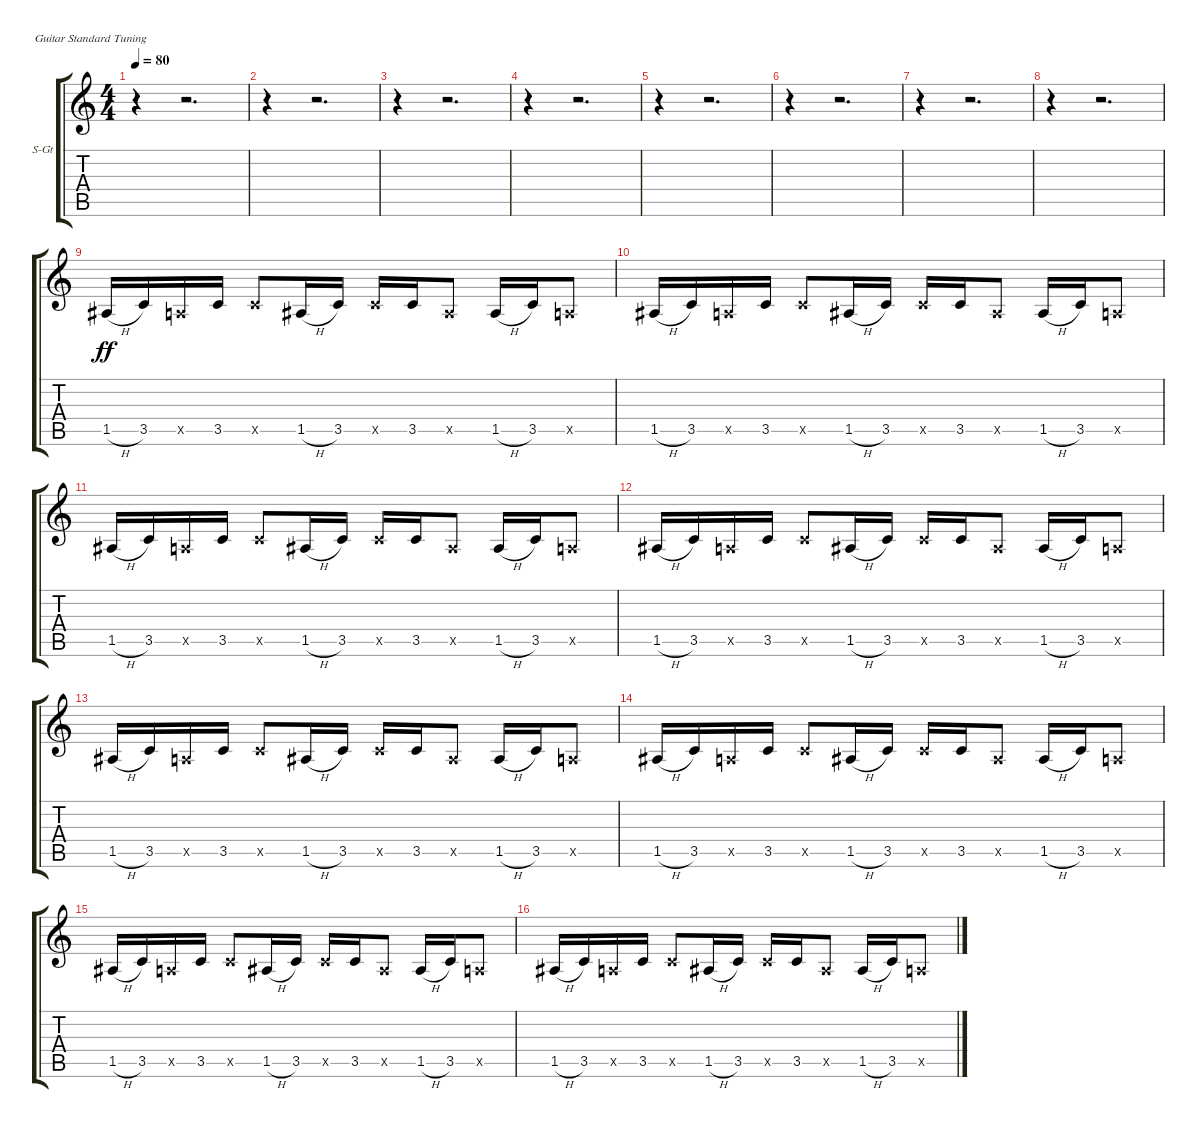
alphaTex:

\bracketExtendMode groupsimilarinstruments
\firstSystemTrackNameOrientation horizontal
\otherSystemsTrackNameOrientation horizontal
\track ("Guitare acoustique" "S-Gt") {instrument acousticguitarsteel}
\staff {score tabs}
\tuning (E4 B3 G3 D3 A2 E2)
\ts (4 4)
\tempo 80
\clef g2
\ks c
r.4{dy ff} r.2{d} |
r.4 r.2{d} |
r.4 r.2{d} |
r.4 r.2{d} |
r.4 r.2{d} |
r.4 r.2{d} |
r.4 r.2{d} |
r.4 r.2{d} |
1.5{h}.16 3.5.16 0.5{x}.16 3.5.16 3.5{x}.8 1.5{h}.16 3.5.16 3.5{x}.16 3.5.16 1.5{x}.8 1.5{h}.16 3.5.16 0.5{x}.8 |
1.5{h}.16 3.5.16 0.5{x}.16 3.5.16 3.5{x}.8 1.5{h}.16 3.5.16 3.5{x}.16 3.5.16 1.5{x}.8 1.5{h}.16 3.5.16 0.5{x}.8 |
1.5{h}.16 3.5.16 0.5{x}.16 3.5.16 3.5{x}.8 1.5{h}.16 3.5.16 3.5{x}.16 3.5.16 1.5{x}.8 1.5{h}.16 3.5.16 0.5{x}.8 |
1.5{h}.16 3.5.16 0.5{x}.16 3.5.16 3.5{x}.8 1.5{h}.16 3.5.16 3.5{x}.16 3.5.16 1.5{x}.8 1.5{h}.16 3.5.16 0.5{x}.8 |
1.5{h}.16 3.5.16 0.5{x}.16 3.5.16 3.5{x}.8 1.5{h}.16 3.5.16 3.5{x}.16 3.5.16 1.5{x}.8 1.5{h}.16 3.5.16 0.5{x}.8 |
1.5{h}.16 3.5.16 0.5{x}.16 3.5.16 3.5{x}.8 1.5{h}.16 3.5.16 3.5{x}.16 3.5.16 1.5{x}.8 1.5{h}.16 3.5.16 0.5{x}.8 |
1.5{h}.16 3.5.16 0.5{x}.16 3.5.16 3.5{x}.8 1.5{h}.16 3.5.16 3.5{x}.16 3.5.16 1.5{x}.8 1.5{h}.16 3.5.16 0.5{x}.8 |
1.5{h}.16 3.5.16 0.5{x}.16 3.5.16 3.5{x}.8 1.5{h}.16 3.5.16 3.5{x}.16 3.5.16 1.5{x}.8 1.5{h}.16 3.5.16 0.5{x}.8
